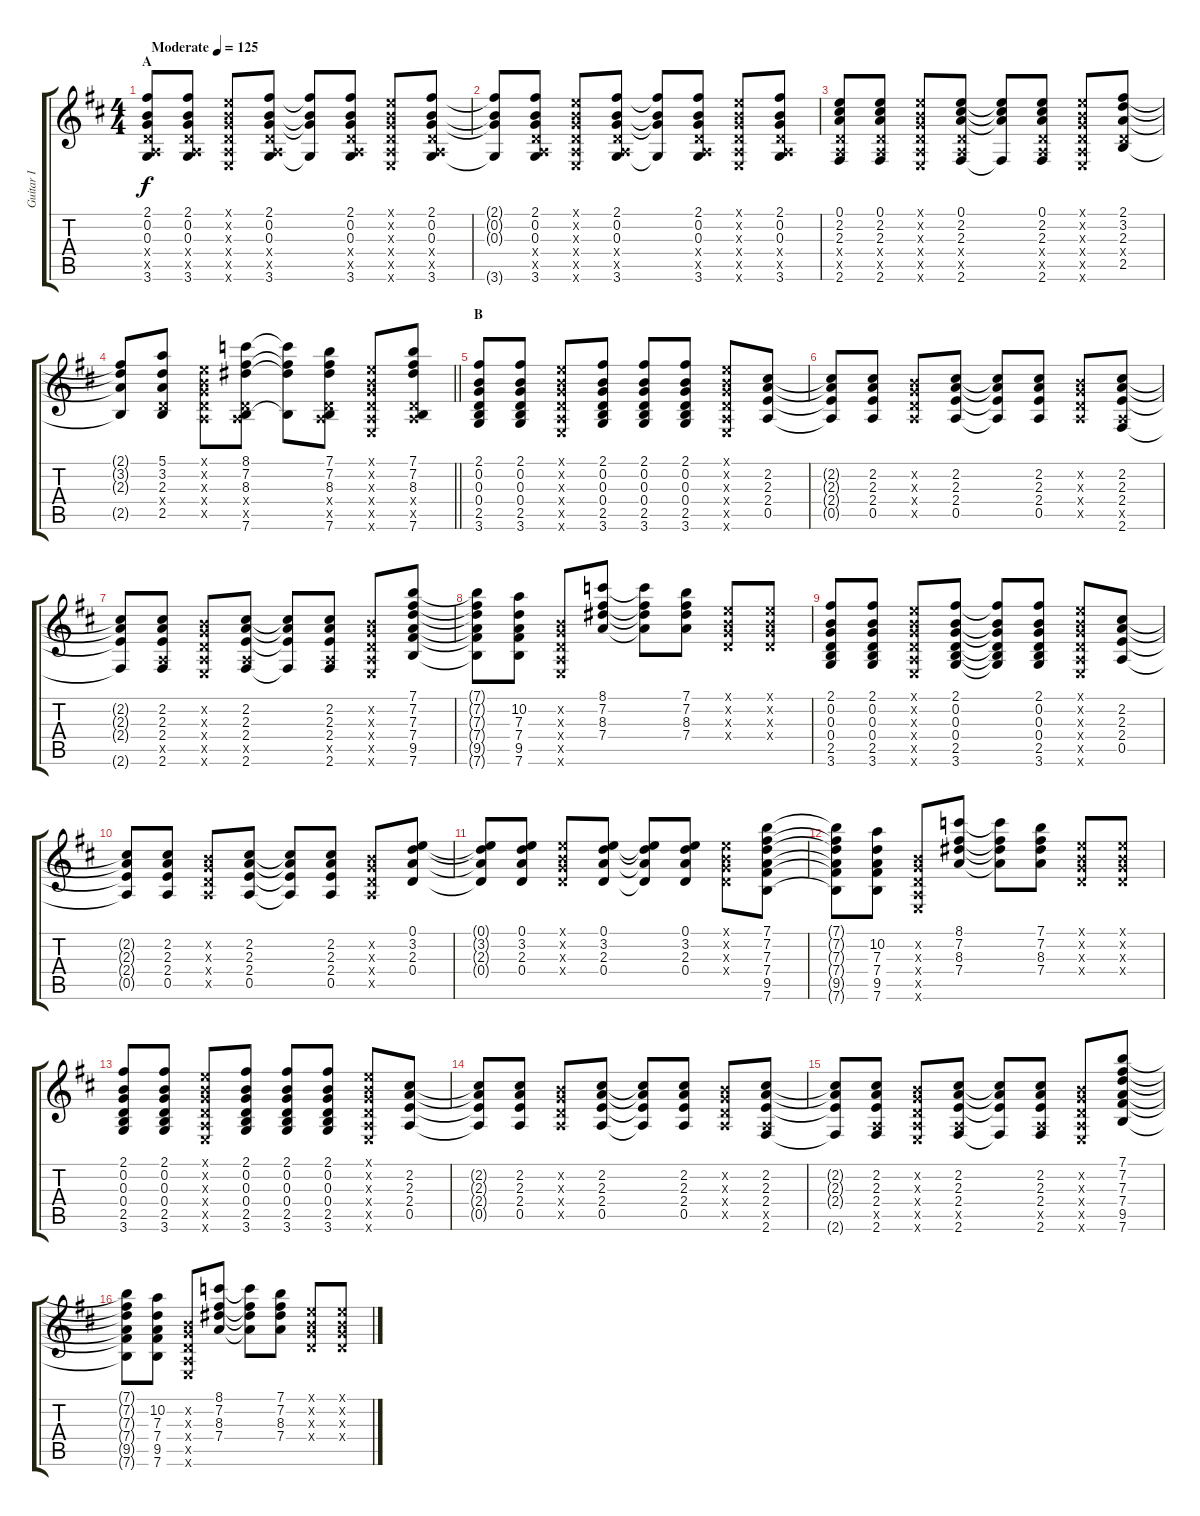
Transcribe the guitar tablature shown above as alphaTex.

\track ("Guitar I" "Guitar I") {instrument acousticguitarsteel}
\staff {score tabs}
\tuning (E4 B3 G3 D3 A2 E2) {hide}
\ts (4 4)
\section ("" "A")
\tempo (125 "Moderate")
\clef g2
\ks d
(2.1 0.2 0.3 0.4{x} 0.5{x} 3.6).8{dy f instrument acousticguitarsteel} (2.1 0.2 0.3 0.4{x} 0.5{x} 3.6).8 (0.1{x} 0.2{x} 0.3{x} 0.4{x} 0.5{x} 0.6{x}).8 (2.1 0.2 0.3 0.4{x} 0.5{x} 3.6).8 (2.1{t} 0.2{t} 0.3{t} 3.6{t}).8 (2.1 0.2 0.3 0.4{x} 0.5{x} 3.6).8 (0.1{x} 0.2{x} 0.3{x} 0.4{x} 0.5{x} 0.6{x}).8 (2.1 0.2 0.3 0.4{x} 0.5{x} 3.6).8 |
(2.1{t} 0.2{t} 0.3{t} 3.6{t}).8 (2.1 0.2 0.3 0.4{x} 0.5{x} 3.6).8 (0.1{x} 0.2{x} 0.3{x} 0.4{x} 0.5{x} 0.6{x}).8 (2.1 0.2 0.3 0.4{x} 0.5{x} 3.6).8 (2.1{t} 0.2{t} 0.3{t} 3.6{t}).8 (2.1 0.2 0.3 0.4{x} 0.5{x} 3.6).8 (0.1{x} 0.2{x} 0.3{x} 0.4{x} 0.5{x} 0.6{x}).8 (2.1 0.2 0.3 0.4{x} 0.5{x} 3.6).8 |
(0.1 2.2 2.3 0.4{x} 0.5{x} 2.6).8 (0.1 2.2 2.3 0.4{x} 0.5{x} 2.6).8 (0.1{x} 0.2{x} 0.3{x} 0.4{x} 0.5{x} 0.6{x}).8 (0.1 2.2 2.3 0.4{x} 0.5{x} 2.6).8 (0.1{t} 2.2{t} 2.3{t} 2.6{t}).8 (0.1 2.2 2.3 0.4{x} 0.5{x} 2.6).8 (0.1{x} 0.2{x} 0.3{x} 0.4{x} 0.5{x} 0.6{x}).8 (2.1 3.2 2.3 0.4{x} 2.5).8 |
\barLineRight lightlight
(2.1{t} 3.2{t} 2.3{t} 2.5{t}).8 (5.1 3.2 2.3 0.4{x} 2.5).8 (0.1{x} 0.2{x} 0.3{x} 0.4{x} 0.5{x}).8 (8.1 7.2 8.3 0.4{x} 0.5{x} 7.6).8 (8.1{t} 7.2{t} 8.3{t} 7.6{t}).8 (7.1 7.2 8.3 0.4{x} 0.5{x} 7.6).8 (0.1{x} 0.2{x} 0.3{x} 0.4{x} 0.5{x} 0.6{x}).8 (7.1 7.2 8.3 0.4{x} 0.5{x} 7.6).8 |
\section ("" "B")
(2.1 0.2 0.3 0.4 2.5 3.6).8 (2.1 0.2 0.3 0.4 2.5 3.6).8 (0.1{x} 0.2{x} 0.3{x} 0.4{x} 0.5{x} 0.6{x}).8 (2.1 0.2 0.3 0.4 2.5 3.6).8 (2.1 0.2 0.3 0.4 2.5 3.6).8 (2.1 0.2 0.3 0.4 2.5 3.6).8 (0.1{x} 0.2{x} 0.3{x} 0.4{x} 0.5{x} 0.6{x}).8 (2.2 2.3 2.4 0.5).8 |
(2.2{t} 2.3{t} 2.4{t} 0.5{t}).8 (2.2 2.3 2.4 0.5).8 (0.2{x} 0.3{x} 0.4{x} 0.5{x}).8 (2.2 2.3 2.4 0.5).8 (2.2{t} 2.3{t} 2.4{t} 0.5{t}).8 (2.2 2.3 2.4 0.5).8 (0.2{x} 0.3{x} 0.4{x} 0.5{x}).8 (2.2 2.3 2.4 0.5{x} 2.6).8 |
(2.2{t} 2.3{t} 2.4{t} 2.6{t}).8 (2.2 2.3 2.4 0.5{x} 2.6).8 (0.2{x} 0.3{x} 0.4{x} 0.5{x} 0.6{x}).8 (2.2 2.3 2.4 0.5{x} 2.6).8 (2.2{t} 2.3{t} 2.4{t} 2.6{t}).8 (2.2 2.3 2.4 0.5{x} 2.6).8 (0.2{x} 0.3{x} 0.4{x} 0.5{x} 0.6{x}).8 (7.1 7.2 7.3 7.4 9.5 7.6).8 |
(7.1{t} 7.2{t} 7.3{t} 7.4{t} 9.5{t} 7.6{t}).8 (10.2 7.3 7.4 9.5 7.6).8 (0.2{x} 0.3{x} 0.4{x} 0.5{x} 0.6{x}).8 (8.1 7.2 8.3 7.4).8 (8.1{t} 7.2{t} 8.3{t} 7.4{t}).8 (7.1 7.2 8.3 7.4).8 (0.1{x} 0.2{x} 0.3{x} 0.4{x}).8 (0.1{x} 0.2{x} 0.3{x} 0.4{x}).8 |
(2.1 0.2 0.3 0.4 2.5 3.6).8 (2.1 0.2 0.3 0.4 2.5 3.6).8 (0.1{x} 0.2{x} 0.3{x} 0.4{x} 0.5{x} 0.6{x}).8 (2.1 0.2 0.3 0.4 2.5 3.6).8 (2.1{t} 0.2{t} 0.3{t} 0.4{t} 2.5{t} 3.6{t}).8 (2.1 0.2 0.3 0.4 2.5 3.6).8 (0.1{x} 0.2{x} 0.3{x} 0.4{x} 0.5{x} 0.6{x}).8 (2.2 2.3 2.4 0.5).8 |
(2.2{t} 2.3{t} 2.4{t} 0.5{t}).8 (2.2 2.3 2.4 0.5).8 (0.2{x} 0.3{x} 0.4{x} 0.5{x}).8 (2.2 2.3 2.4 0.5).8 (2.2{t} 2.3{t} 2.4{t} 0.5{t}).8 (2.2 2.3 2.4 0.5).8 (0.2{x} 0.3{x} 0.4{x} 0.5{x}).8 (0.1 3.2 2.3 0.4).8 |
(0.1{t} 3.2{t} 2.3{t} 0.4{t}).8 (0.1 3.2 2.3 0.4).8 (0.1{x} 0.2{x} 0.3{x} 0.4{x}).8 (0.1 3.2 2.3 0.4).8 (0.1{t} 3.2{t} 2.3{t} 0.4{t}).8 (0.1 3.2 2.3 0.4).8 (0.1{x} 0.2{x} 0.3{x} 0.4{x}).8 (7.1 7.2 7.3 7.4 9.5 7.6).8 |
(7.1{t} 7.2{t} 7.3{t} 7.4{t} 9.5{t} 7.6{t}).8 (10.2 7.3 7.4 9.5 7.6).8 (0.2{x} 0.3{x} 0.4{x} 0.5{x} 0.6{x}).8 (8.1 7.2 8.3 7.4).8 (8.1{t} 7.2{t} 8.3{t} 7.4{t}).8 (7.1 7.2 8.3 7.4).8 (0.1{x} 0.2{x} 0.3{x} 0.4{x}).8 (0.1{x} 0.2{x} 0.3{x} 0.4{x}).8 |
(2.1 0.2 0.3 0.4 2.5 3.6).8 (2.1 0.2 0.3 0.4 2.5 3.6).8 (0.1{x} 0.2{x} 0.3{x} 0.4{x} 0.5{x} 0.6{x}).8 (2.1 0.2 0.3 0.4 2.5 3.6).8 (2.1 0.2 0.3 0.4 2.5 3.6).8 (2.1 0.2 0.3 0.4 2.5 3.6).8 (0.1{x} 0.2{x} 0.3{x} 0.4{x} 0.5{x} 0.6{x}).8 (2.2 2.3 2.4 0.5).8 |
(2.2{t} 2.3{t} 2.4{t} 0.5{t}).8 (2.2 2.3 2.4 0.5).8 (0.2{x} 0.3{x} 0.4{x} 0.5{x}).8 (2.2 2.3 2.4 0.5).8 (2.2{t} 2.3{t} 2.4{t} 0.5{t}).8 (2.2 2.3 2.4 0.5).8 (0.2{x} 0.3{x} 0.4{x} 0.5{x}).8 (2.2 2.3 2.4 0.5{x} 2.6).8 |
(2.2{t} 2.3{t} 2.4{t} 2.6{t}).8 (2.2 2.3 2.4 0.5{x} 2.6).8 (0.2{x} 0.3{x} 0.4{x} 0.5{x} 0.6{x}).8 (2.2 2.3 2.4 0.5{x} 2.6).8 (2.2{t} 2.3{t} 2.4{t} 2.6{t}).8 (2.2 2.3 2.4 0.5{x} 2.6).8 (0.2{x} 0.3{x} 0.4{x} 0.5{x} 0.6{x}).8 (7.1 7.2 7.3 7.4 9.5 7.6).8 |
(7.1{t} 7.2{t} 7.3{t} 7.4{t} 9.5{t} 7.6{t}).8 (10.2 7.3 7.4 9.5 7.6).8 (0.2{x} 0.3{x} 0.4{x} 0.5{x} 0.6{x}).8 (8.1 7.2 8.3 7.4).8 (8.1{t} 7.2{t} 8.3{t} 7.4{t}).8 (7.1 7.2 8.3 7.4).8 (0.1{x} 0.2{x} 0.3{x} 0.4{x}).8 (0.1{x} 0.2{x} 0.3{x} 0.4{x}).8
